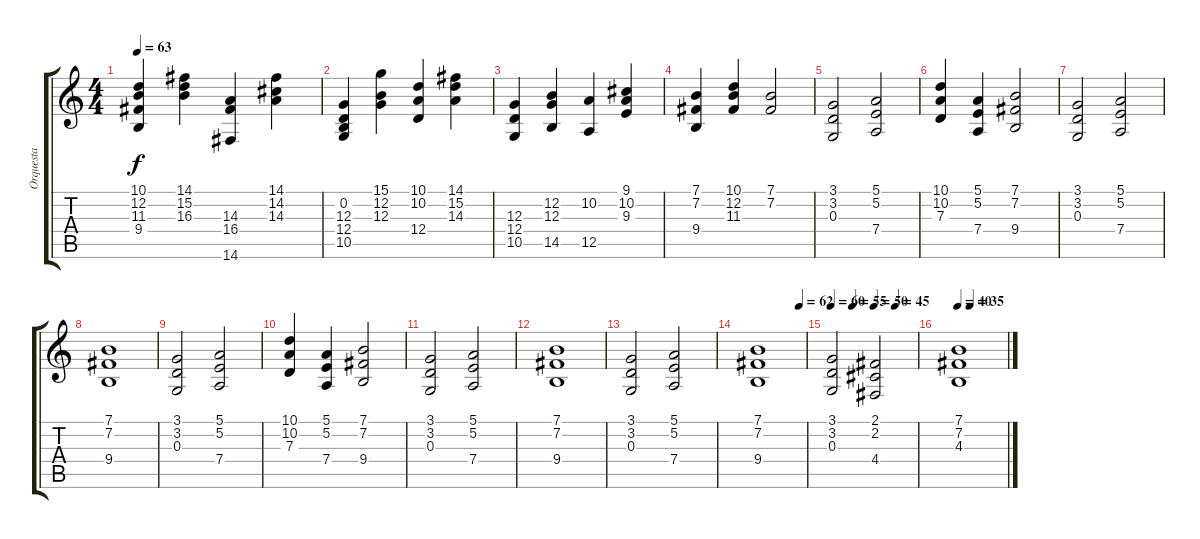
\track ("Orquesta" "Orquesta") {instrument cello}
\staff {score tabs}
\tuning (E4 B3 G3 D3 A2 E2) {hide}
\ts (4 4)
\tempo 63
\clef g2
\ks c
(10.1 12.2 11.3 9.4).4{dy f} (14.1 15.2 16.3).4 (14.3 16.4 14.6).4 (14.1 14.2 14.3).4 |
(0.2 12.3 12.4 10.5).4 (15.1 12.2 12.3).4 (10.1 10.2 12.4).4 (14.1 15.2 14.3).4 |
(12.3 12.4 10.5).4 (12.2 12.3 14.5).4 (10.2 12.5).4 (9.1 10.2 9.3).4 |
(7.1 7.2 9.4).4 (10.1 12.2 11.3).4 (7.1 7.2).2 |
(3.1 3.2 0.3).2 (5.1 5.2 7.4).2 |
(10.1 10.2 7.3).4 (5.1 5.2 7.4).4 (7.1 7.2 9.4).2 |
(3.1 3.2 0.3).2 (5.1 5.2 7.4).2 |
(7.1 7.2 9.4).1 |
(3.1 3.2 0.3).2 (5.1 5.2 7.4).2 |
(10.1 10.2 7.3).4 (5.1 5.2 7.4).4 (7.1 7.2 9.4).2 |
(3.1 3.2 0.3).2 (5.1 5.2 7.4).2 |
(7.1 7.2 9.4).1 |
(3.1 3.2 0.3).2 (5.1 5.2 7.4).2 |
\tempo (62 0.875)
(7.1 7.2 9.4).1 |
\tempo 60
\tempo (55 0.25)
\tempo (50 0.5)
\tempo (45 0.75)
(3.1 3.2 0.3).2 (2.1 2.2 4.4).2 |
\tempo 40
\tempo (35 0.25)
(7.1 7.2 4.3).1{volume 10}
